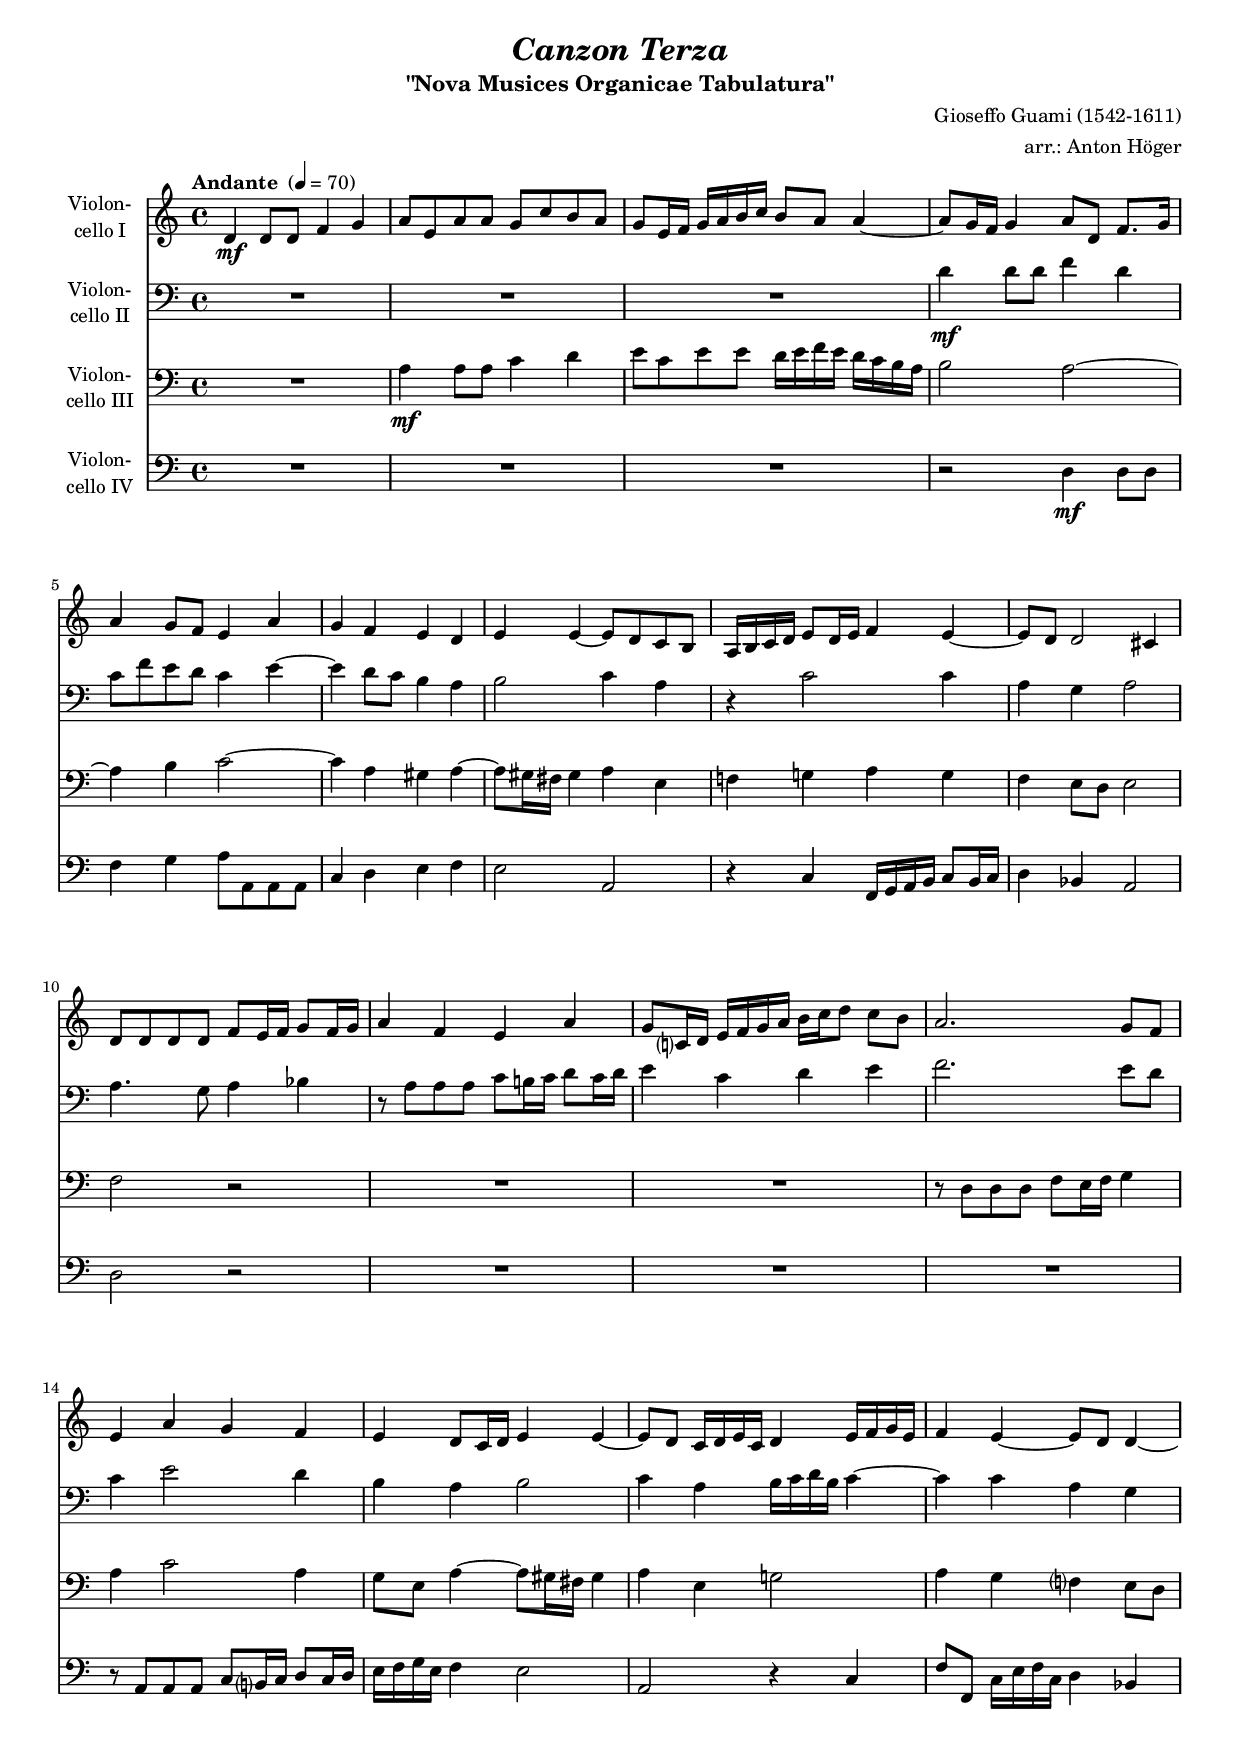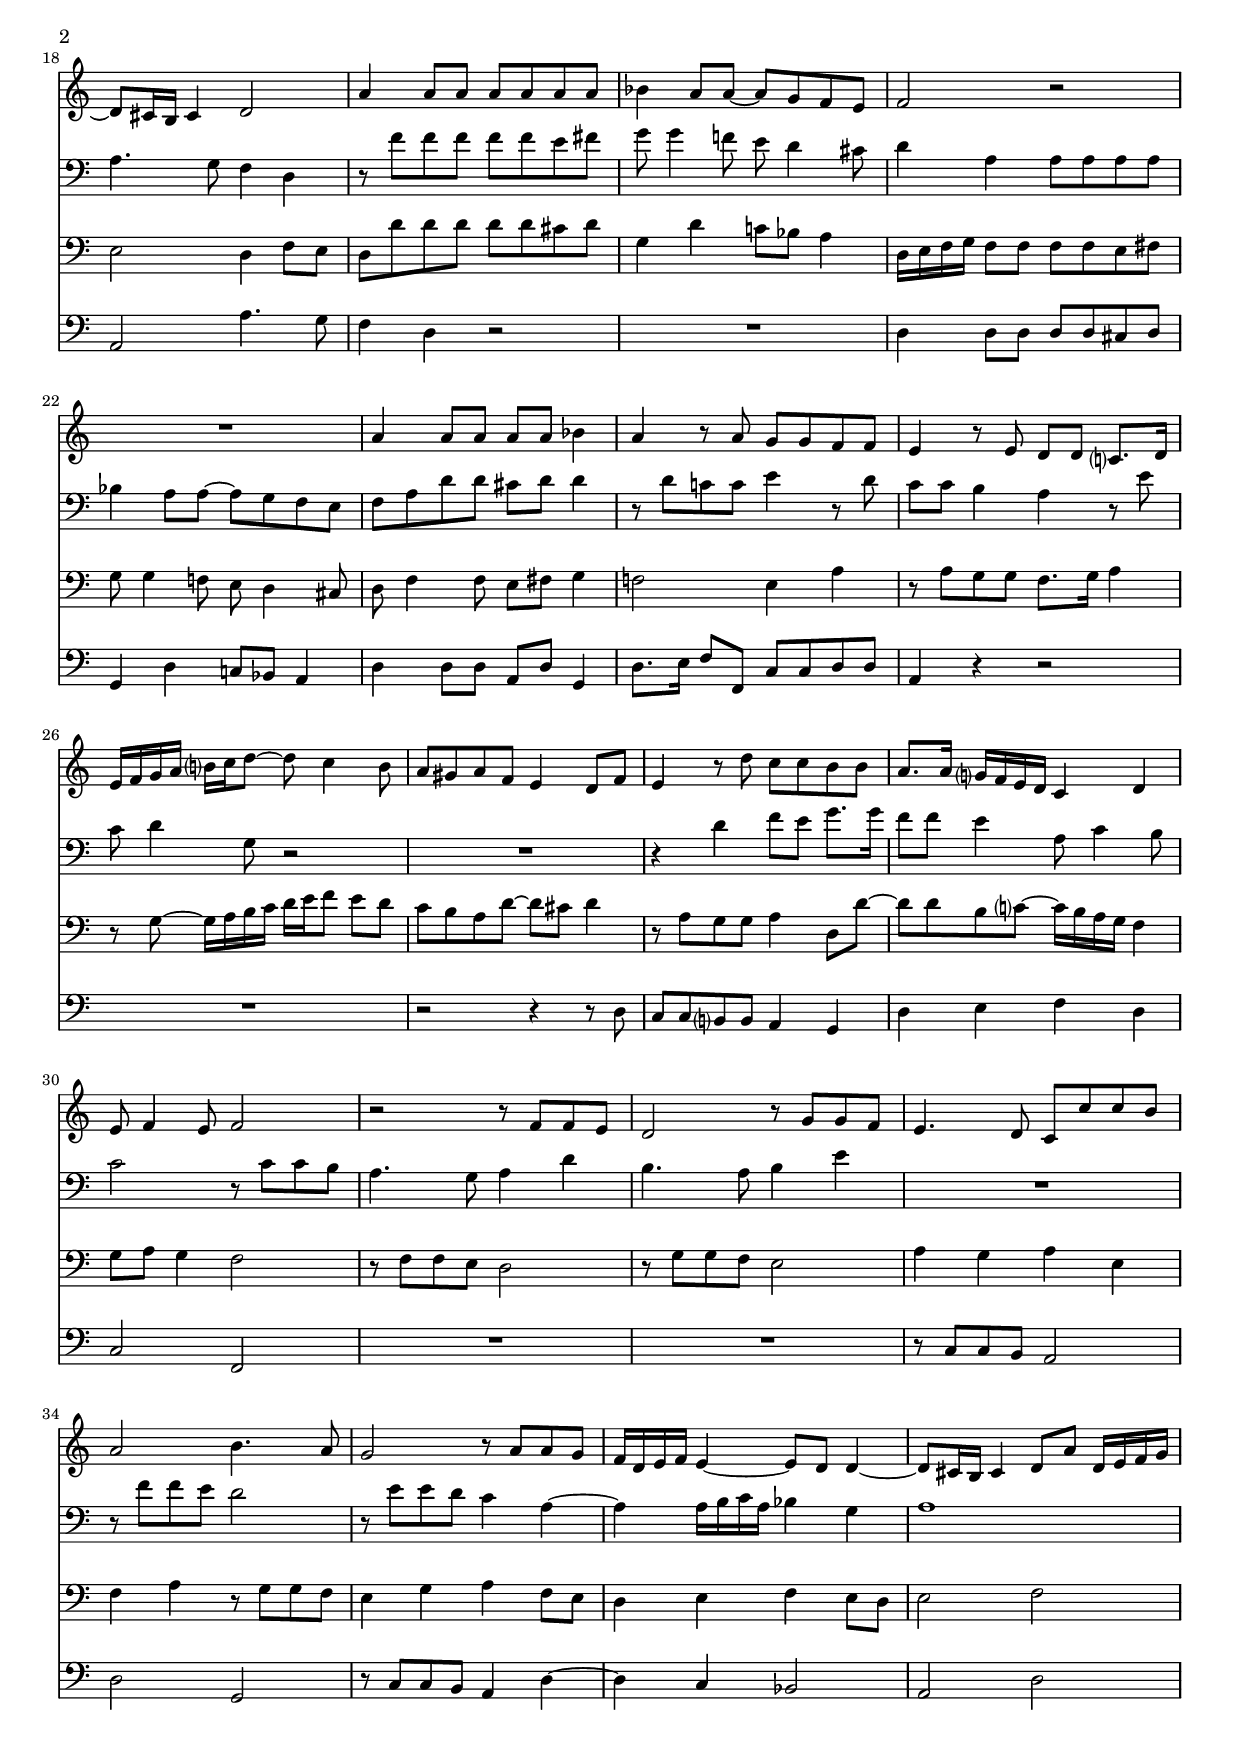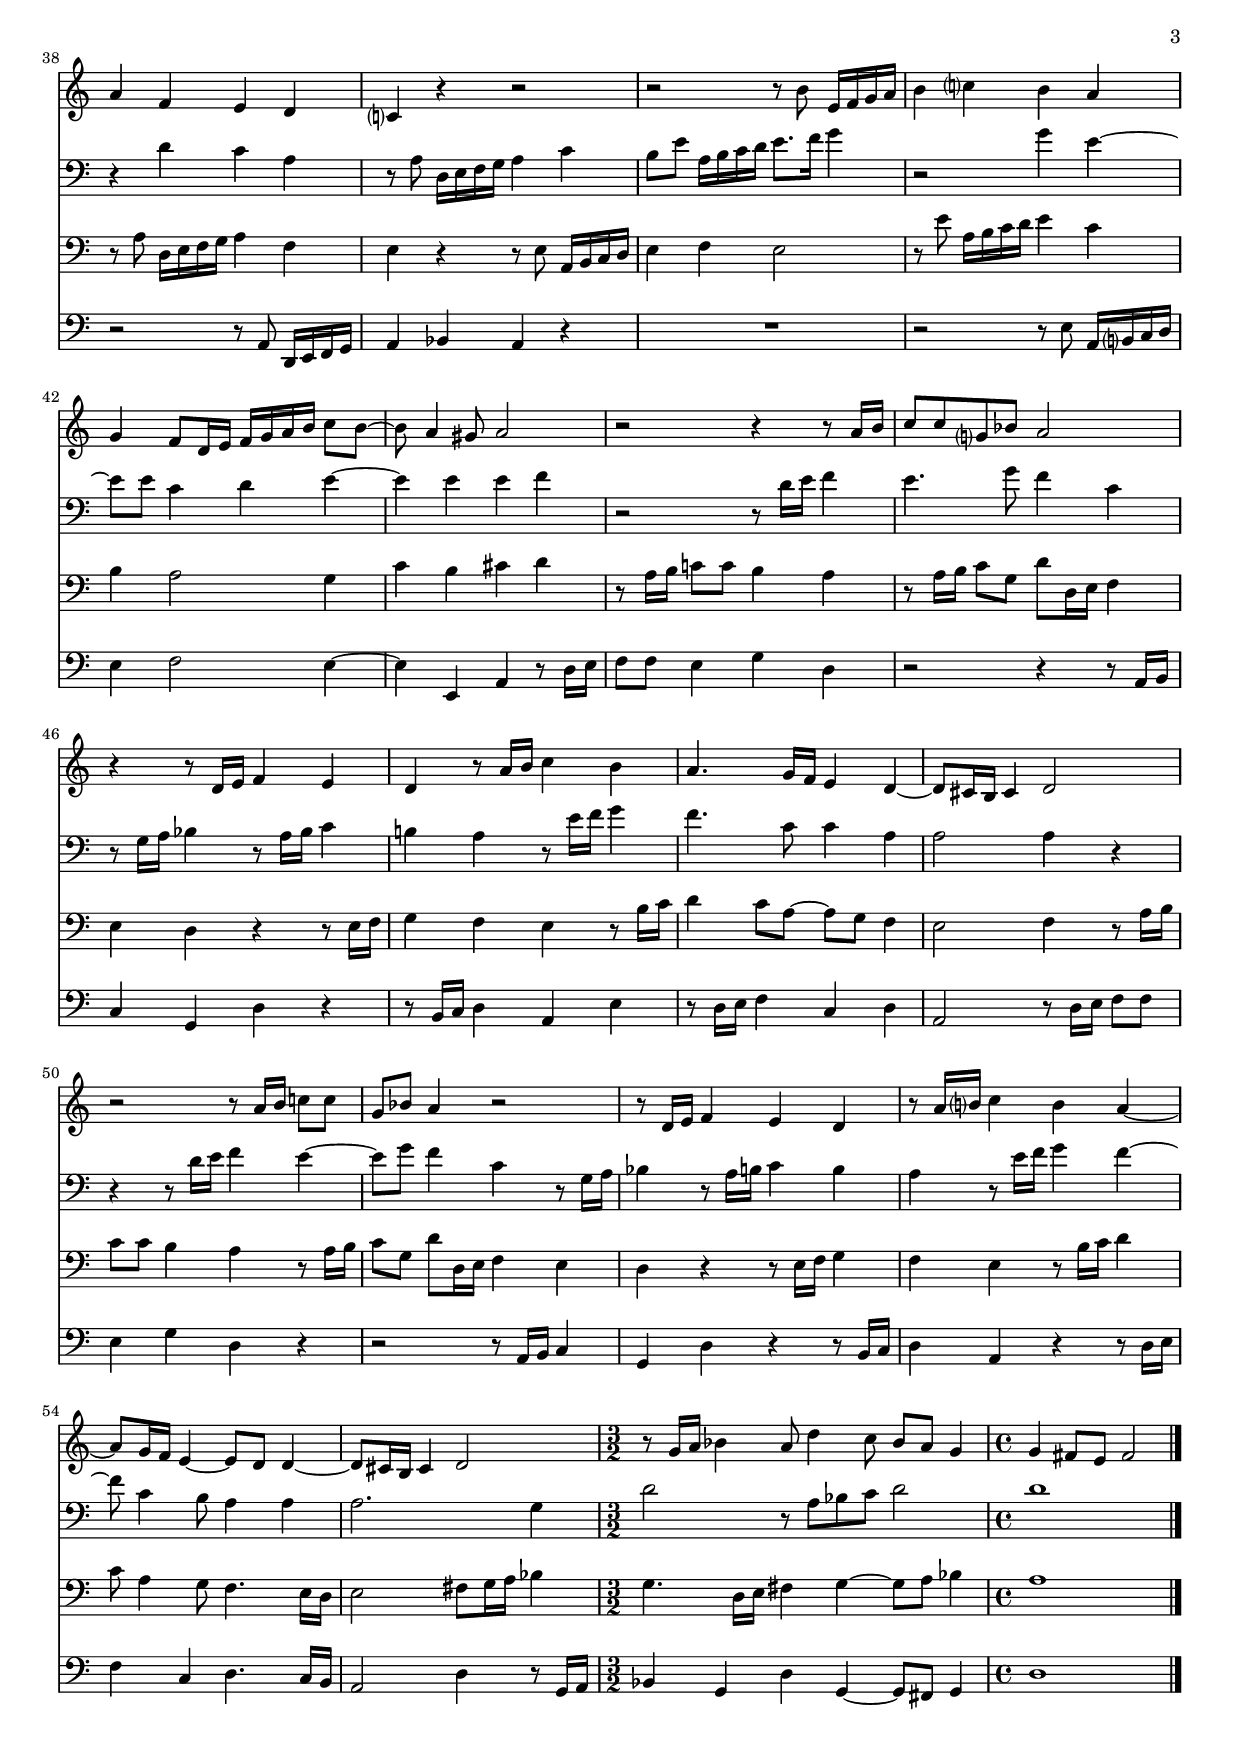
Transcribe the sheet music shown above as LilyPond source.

\version "2.18.2"
\include "deutsch.ly"

#(set-global-staff-size 17)

\header {
  title     = \markup \bold \italic "Canzon Terza"
  subtitle  = "\"Nova Musices Organicae Tabulatura\""
  composer  = "Gioseffo Guami (1542-1611)"
  arranger  = "arr.: Anton Höger"
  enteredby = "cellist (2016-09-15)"
%  piece     = ""
}

voiceconsts = {
  \key d \major
  \time 4/4
  \clef "bass"
  \tempo "Andante " 4=70
%  \numericTimeSignature
%  \compressFullBarRests
  \set tupletSpannerDuration = #(ly:make-moment 1 4)
  % Set default beaming for all staves
%  \set Timing.beamExceptions = #'()
%  \set Timing.baseMoment     = #(ly:make-moment 1 4)
%  \set Timing.beatStructure  = #'(1 1 1)
}

mifl = "flute"
mist = "string ensemble 1"
miba = "bassoon"
%mist = "trumpet"
%miba = "trombone"
%mikl = "acoustic grand"
mikl = "harpsichord"

va = \relative c' {
  \voiceconsts
  \clef "treble"
  
  e4\mf e8 e g4 a
  h8 fis h h a d cis h
  a fis16 g a h cis d cis8 h h4~

  h8 a16 g a4 h8 e, g8. a16
  h4 a8 g fis4 h
  a g fis e
  fis fis~ fis8 e d cis
  h16 cis d e fis8 e16 fis g4 fis~

  fis8 e e2 dis4
  e8 e e e g fis16 g a8 g16 a
  h4 g fis h
  a8 d,?16 e fis g a h cis d e8 d cis

  h2. a8 g
  fis4 h a g
  fis e8 d16 e fis4 fis~
  fis8 e d16 e fis d e4 fis16 g a fis
  g4 fis~ fis8 e e4~

  e8 dis16 cis dis4 e2
  h'4 h8 h h h h h
  c4 h8 h~ h a g fis
  g2 r
  R1

  h4 h8 h h h c4
  h r8 h a a g g
  fis4 r8 fis e e d?8. e16
  fis g a h cis? d e8~ e d4 cis8

  h ais h g fis4 e8 g
  fis4 r8 e' d d cis cis
  h8. h16 a? g fis e d4 e
  fis8 g4 fis8 g2
  r r8 g g fis

  e2 r8 a a g
  fis4. e8 d d' d cis
  h2 cis4. h8
  a2 r8 h h a
  g16 e fis g fis4~ fis8 e e4~

  e8 dis16 cis dis4 e8 h' e,16 fis g a
  h4 g fis e
  d? r r2
  r r8 cis' fis,16 g a h
  cis4 d? cis h

  a g8 e16 fis g a h cis d8 cis~
  cis h4 ais8 h2
  r r4 r8 h16 cis
  d8 d a? c h2

  r4 r8 e,16 fis g4 fis
  e r8 h'16 cis d4 cis
  h4. a16 g fis4 e~
  e8 dis16 cis dis4 e2
  r r8 h'16 cis d!8 d

  a c h4 r2
  r8 e,16 fis g4 fis e
  r8 h'16 cis? d4 cis h~
  h8 a16 g fis4~ fis8 e e4~
  e8 dis16 cis dis4 e2 \time 3/2

  r8 a16 h c4 h8 e4 d8 c h a4 \time 4/4
  a gis8 fis gis2 \bar "|."
}

vb = \relative c' {
  \voiceconsts

  R1*3
  e4\mf e8 e g4 e
  d8 g fis e d4 fis~
  fis e8 d cis4 h
  cis2 d4 h

  r d2 d4
  h a h2
  h4. a8 h4 c
  r8 h h h d cis!16 d e8 d16 e
  fis4 d e fis
  g2. fis8 e

  d4 fis2 e4
  cis h cis2
  d4 h cis16 d e cis d4~
  d d h a
  h4. a8 g4 e

  r8 g' g g g g fis gis
  a a4 g!8 fis e4 dis8
  e4 h h8 h h h
  c4 h8 h~ h a g fis
  g h e e dis e e4

  r8 e d! d fis4 r8 e
  d d cis4 h r8 fis'
  d e4 a,8 r2
  R1
  r4 e' g8 fis a8. a16

  g8 g fis4 h,8 d4 cis8
  d2 r8 d d cis
  h4. a8 h4 e
  cis4. h8 cis4 fis
  R1
  r8 g g fis e2

  r8 fis fis e d4 h~
  h h16 cis d h c4 a
  h1
  r4 e d h
  r8 h e,16 fis g a h4 d

  cis8 fis h,16 cis d e fis8. g16 a4
  r2 a4 fis~
  fis8 fis d4 e fis~
  fis fis fis g
  r2 r8 e16 fis g4

  fis4. a8 g4 d
  r8 a16 h c4 r8 h16 c d4
  cis! h r8 fis'16 g a4
  g4. d8 d4 h
  h2 h4 r

  r r8 e16 fis g4 fis~
  fis8 a g4 d r8 a16 h
  c4 r8 h16 cis d4 cis
  h r8 fis'16 g a4 g~
  g8 d4 cis8 h4 h

  h2. a4 \time 3/2
  e'2 r8 h c d e2 \time 4/4
  e1 \bar "|."
}

vc = \relative c' {
  \voiceconsts

  R1
  h4\mf h8 h d4 e
  fis8 d fis fis e16 fis g fis e d cis h
  cis2 h~
  h4 cis d2~

  d4 h ais h~
  h8 ais16 gis ais4 h fis
  g! a! h a
  g fis8 e fis2
  g r
  R1*2

  r8 e e e g fis16 g a4
  h d2 h4
  a8 fis h4~
  h8 ais16 gis ais4
  h fis a!2
  h4 a g? fis8 e

  fis2 e4 g8 fis
  e e' e e e e dis e
  a,4 e' d!8 c h4
  e,16 fis g a g8 g g g fis gis
  a a4 g!8 fis e4 dis8

  e g4 g8 fis gis a4
  g!2 fis4 h
  r8 h a a g8. a16 h4
  r8 a~ a16 h cis d e fis g8 fis e

  d cis h e~ e dis e4
  r8 h a a h4 e,8 e'~
  e e cis d?~ d16 cis h a g4
  a8 h a4 g2
  r8 g g fis e2

  r8 a a g fis2
  h4 a h fis
  g h r8 a a g
  fis4 a h g8 fis
  e4 fis g fis8 e
  fis2 g

  r8 h e,16 fis g a h4 g
  fis r r8 fis h,16 cis d e
  fis4 g fis2
  r8 fis' h,16 cis d e fis4 d
  cis h2 a4

  d cis dis e
  r8 h16 cis d!8 d cis4 h
  r8 h16 cis d8 a e' e,16 fis g4
  fis e r r8 fis16 g
  a4 g fis r8 cis'16 d

  e4 d8 h~ h a g4
  fis2 g4 r8 h16 cis
  d8 d cis4 h r8 h16 cis
  d8 a e' e,16 fis g4 fis
  e r r8 fis16 g a4

  g fis r8 cis'16 d e4
  d8 h4 a8 g4. fis16 e
  fis2 gis8 a16 h c4 \time 3/2
  a4. e16 fis gis4 a~ a8 h c4 \time 4/4
  h1 \bar "|."
}

vd = \relative c {
  \voiceconsts

  R1*3
  r2 e4\mf e8 e
  g4 a h8 h, h h
  d4 e fis g
  fis2 h,

  r4 d g,16 a h cis d8 cis16 d
  e4 c h2
  e r
  R1*3
  r8 h h h d cis?16 d e8 d16 e

  fis g a fis g4 fis2
  h, r4 d
  g8 g, d'16 fis g d e4 c
  h2 h'4. a8
  g4 e r2
  R1

  e4 e8 e e e dis e
  a,4 e' d!8 c h4
  e e8 e h e a,4
  e'8. fis16 g8 g, d' d e e
  h4 r r2

  R1
  r2 r4 r8 e
  d d cis? cis h4 a
  e' fis g e
  d2 g,
  R1*2

  r8 d' d cis h2
  e a,
  r8 d d cis h4 e~
  e d c2
  h e

  r r8 h e,16 fis g a
  h4 c h r
  R1
  r2 r8 fis' h,16 cis? d e
  fis4 g2 fis4~

  fis fis, h r8 e16 fis
  g8 g fis4 a e
  r2 r4 r8 h16 cis
  d4 a e' r
  r8 cis16 d e4 h fis'

  r8 e16 fis g4 d e
  h2 r8 e16 fis g8 g
  fis4 a e r
  r2 r8 h16 cis d4
  a e' r r8 cis16 d

  e4 h r r8 e16 fis
  g4 d e4. d16 cis
  h2 e4 r8 a,16 h \time 3/2
  c4 a e' a,~ a8 gis a4 \time 4/4
  e'1 \bar "|."
}


music = <<
      \new Staff {
        \set Staff.midiInstrument = \mist
        \set Staff.instrumentName = \markup \center-column { "Violon-" "cello I" }
        \transpose d c { \va }
      }

      \new Staff {
        \set Staff.midiInstrument = \mist
        \set Staff.instrumentName = \markup \center-column { "Violon-" "cello II" }
        \transpose d c { \vb }
      }

      \new Staff {
        \set Staff.midiInstrument = \mist
        \set Staff.instrumentName = \markup \center-column { "Violon-" "cello III" }
        \transpose d c { \vc }
      }

      \new Staff {
        \set Staff.midiInstrument = \miba
        \set Staff.instrumentName = \markup \center-column { "Violon-" "cello IV" }
        \transpose d c { \vd }
      }
>>

\book {
  \score {
   \music
    \layout {}
  }

  \score {
    \unfoldRepeats \music

    \midi {
      \context {
        \Score
      }
    }
  }
}
